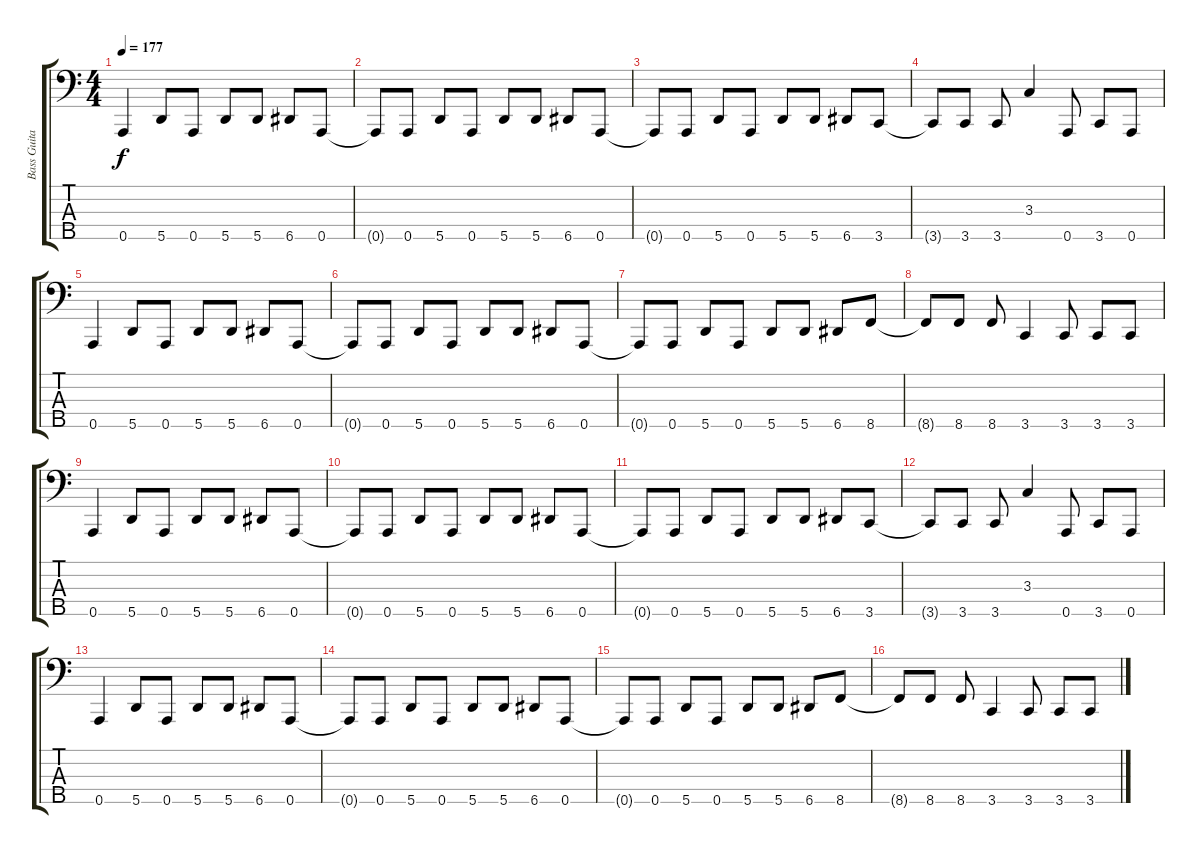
\track ("Bass Guitar" "Bass Guita") {instrument electricbasspick}
\staff {score tabs}
\tuning (G2 D2 A1 E1 A0) {hide}
\ts (4 4)
\tempo 177
\clef f4
\ks c
0.5.4{dy f} 5.5.8 0.5.8 5.5.8 5.5.8 6.5.8 0.5.8 |
0.5{t}.8 0.5.8 5.5.8 0.5.8 5.5.8 5.5.8 6.5.8 0.5.8 |
0.5{t}.8 0.5.8 5.5.8 0.5.8 5.5.8 5.5.8 6.5.8 3.5.8 |
3.5{t}.8 3.5.8 3.5.8 3.3.4 0.5.8 3.5.8 0.5.8 |
0.5.4 5.5.8 0.5.8 5.5.8 5.5.8 6.5.8 0.5.8 |
0.5{t}.8 0.5.8 5.5.8 0.5.8 5.5.8 5.5.8 6.5.8 0.5.8 |
0.5{t}.8 0.5.8 5.5.8 0.5.8 5.5.8 5.5.8 6.5.8 8.5.8 |
8.5{t}.8 8.5.8 8.5.8 3.5.4 3.5.8 3.5.8 3.5.8 |
0.5.4 5.5.8 0.5.8 5.5.8 5.5.8 6.5.8 0.5.8 |
0.5{t}.8 0.5.8 5.5.8 0.5.8 5.5.8 5.5.8 6.5.8 0.5.8 |
0.5{t}.8 0.5.8 5.5.8 0.5.8 5.5.8 5.5.8 6.5.8 3.5.8 |
3.5{t}.8 3.5.8 3.5.8 3.3.4 0.5.8 3.5.8 0.5.8 |
0.5.4 5.5.8 0.5.8 5.5.8 5.5.8 6.5.8 0.5.8 |
0.5{t}.8 0.5.8 5.5.8 0.5.8 5.5.8 5.5.8 6.5.8 0.5.8 |
0.5{t}.8 0.5.8 5.5.8 0.5.8 5.5.8 5.5.8 6.5.8 8.5.8 |
8.5{t}.8 8.5.8 8.5.8 3.5.4 3.5.8 3.5.8 3.5.8
